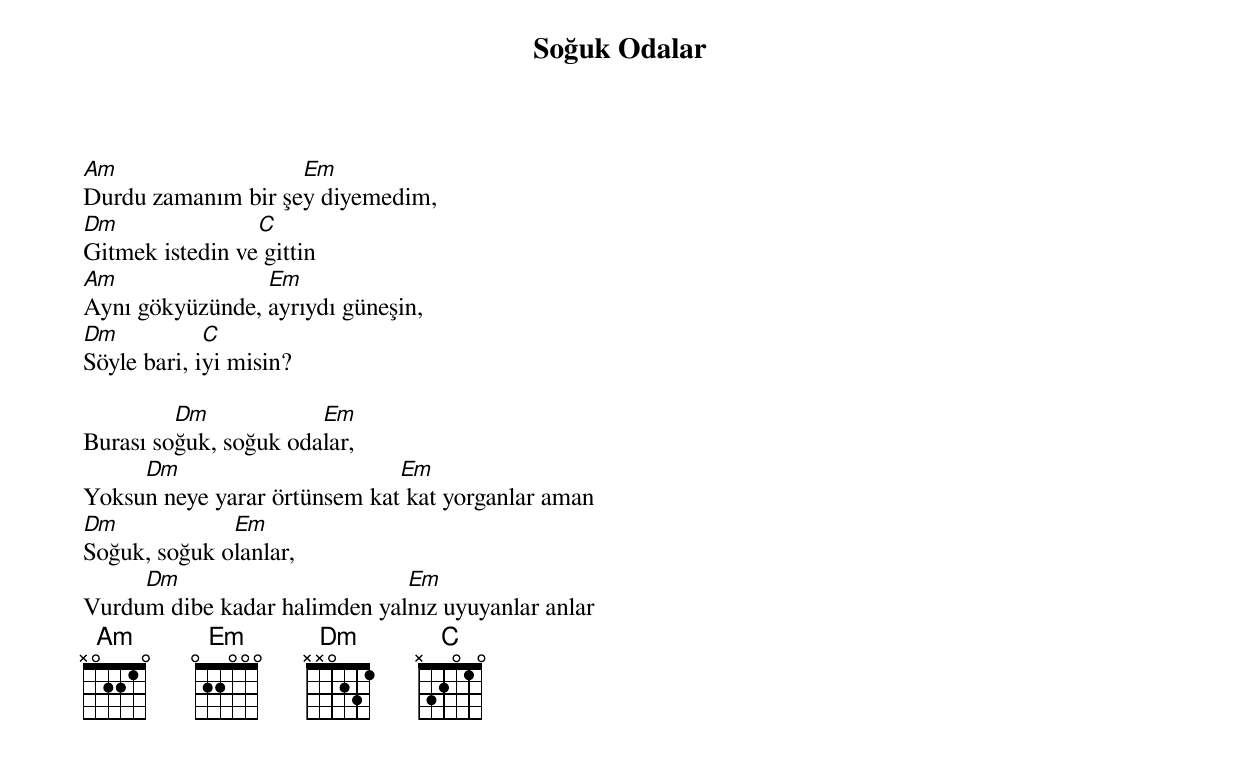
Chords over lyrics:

{title: Soğuk Odalar}
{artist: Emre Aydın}

Am                  Em
Durdu zamanım bir şey diyemedim,
Dm               C
Gitmek istedin ve gittin
Am               Em
Aynı gökyüzünde, ayrıydı güneşin,
Dm           C
Söyle bari, iyi misin?

         Dm            Em
Burası soğuk, soğuk odalar,
     Dm                       Em
Yoksun neye yarar örtünsem kat kat yorganlar aman
Dm            Em
Soğuk, soğuk olanlar,
     Dm                       Em
Vurdum dibe kadar halimden yalnız uyuyanlar anlar
